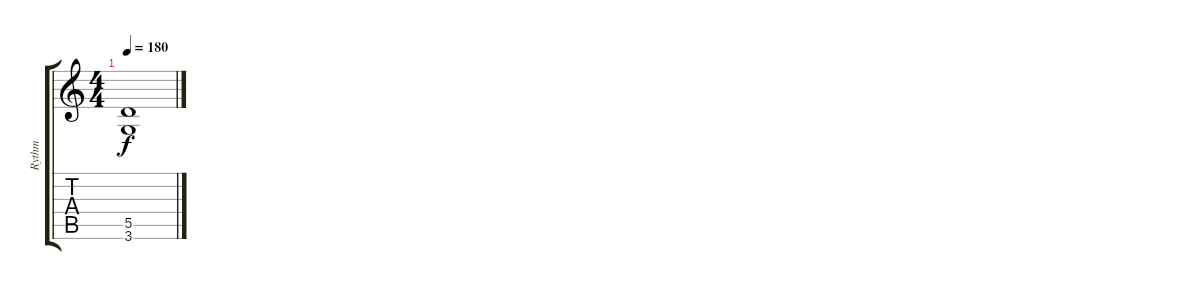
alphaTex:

\track ("Rythm" "Rythm") {instrument distortionguitar}
\staff {score tabs}
\tuning (E4 B3 G3 D3 A2 E2) {hide}
\ts (4 4)
\tempo 180
\clef g2
\ks c
(5.5 3.6).1{dy f}
